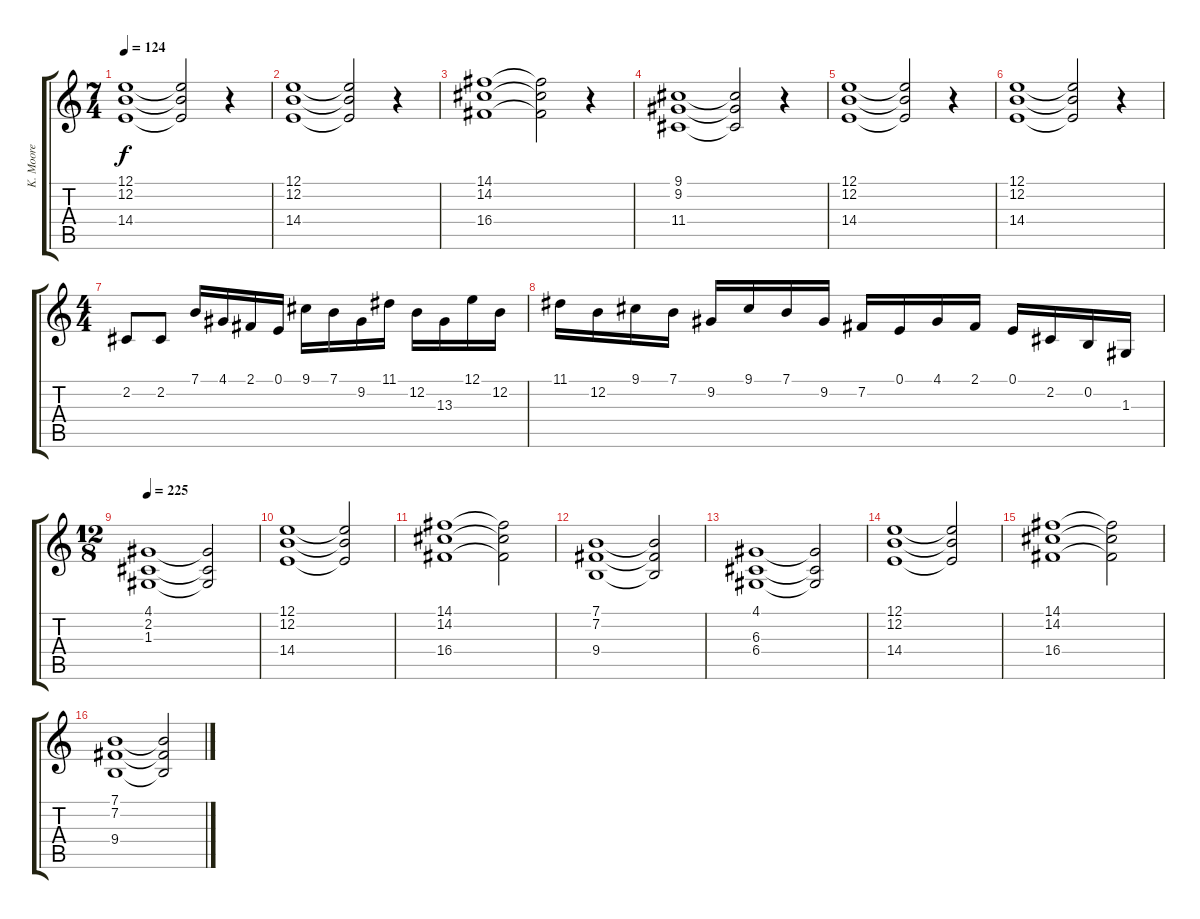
\track ("K. Moore" "K. Moore") {instrument synthstrings2}
\staff {score tabs}
\tuning (E4 B3 G3 D3 A2 E2) {hide}
\ts (7 4)
\tempo 124
\clef g2
\ks c
(12.1 12.2 14.4).1{dy f} (12.1{t} 12.2{t} 14.4{t}).2 r.4 |
(12.1 12.2 14.4).1 (12.1{t} 12.2{t} 14.4{t}).2 r.4 |
(14.1 14.2 16.4).1 (14.1{t} 14.2{t} 16.4{t}).2 r.4 |
(9.1 9.2 11.4).1 (9.1{t} 9.2{t} 11.4{t}).2 r.4 |
(12.1 12.2 14.4).1 (12.1{t} 12.2{t} 14.4{t}).2 r.4 |
(12.1 12.2 14.4).1 (12.1{t} 12.2{t} 14.4{t}).2 r.4 |
\ts (4 4)
2.2.8 2.2.8 7.1.16 4.1.16 2.1.16 0.1.16 9.1.16 7.1.16 9.2.16 11.1.16 12.2.16 13.3.16 12.1.16 12.2.16 |
11.1.16 12.2.16 9.1.16 7.1.16 9.2.16 9.1.16 7.1.16 9.2.16 7.2.16 0.1.16 4.1.16 2.1.16 0.1.16 2.2.16 0.2.16 1.3.16 |
\ts (12 8)
\tempo 225
(4.1 2.2 1.3).1 (4.1{t} 2.2{t} 1.3{t}).2 |
(12.1 12.2 14.4).1 (12.1{t} 12.2{t} 14.4{t}).2 |
(14.1 14.2 16.4).1 (14.1{t} 14.2{t} 16.4{t}).2 |
(7.1 7.2 9.4).1 (7.1{t} 7.2{t} 9.4{t}).2 |
(4.1 6.3 6.4).1 (4.1{t} 6.3{t} 6.4{t}).2 |
(12.1 12.2 14.4).1 (12.1{t} 12.2{t} 14.4{t}).2 |
(14.1 14.2 16.4).1 (14.1{t} 14.2{t} 16.4{t}).2 |
(7.1 7.2 9.4).1 (7.1{t} 7.2{t} 9.4{t}).2
